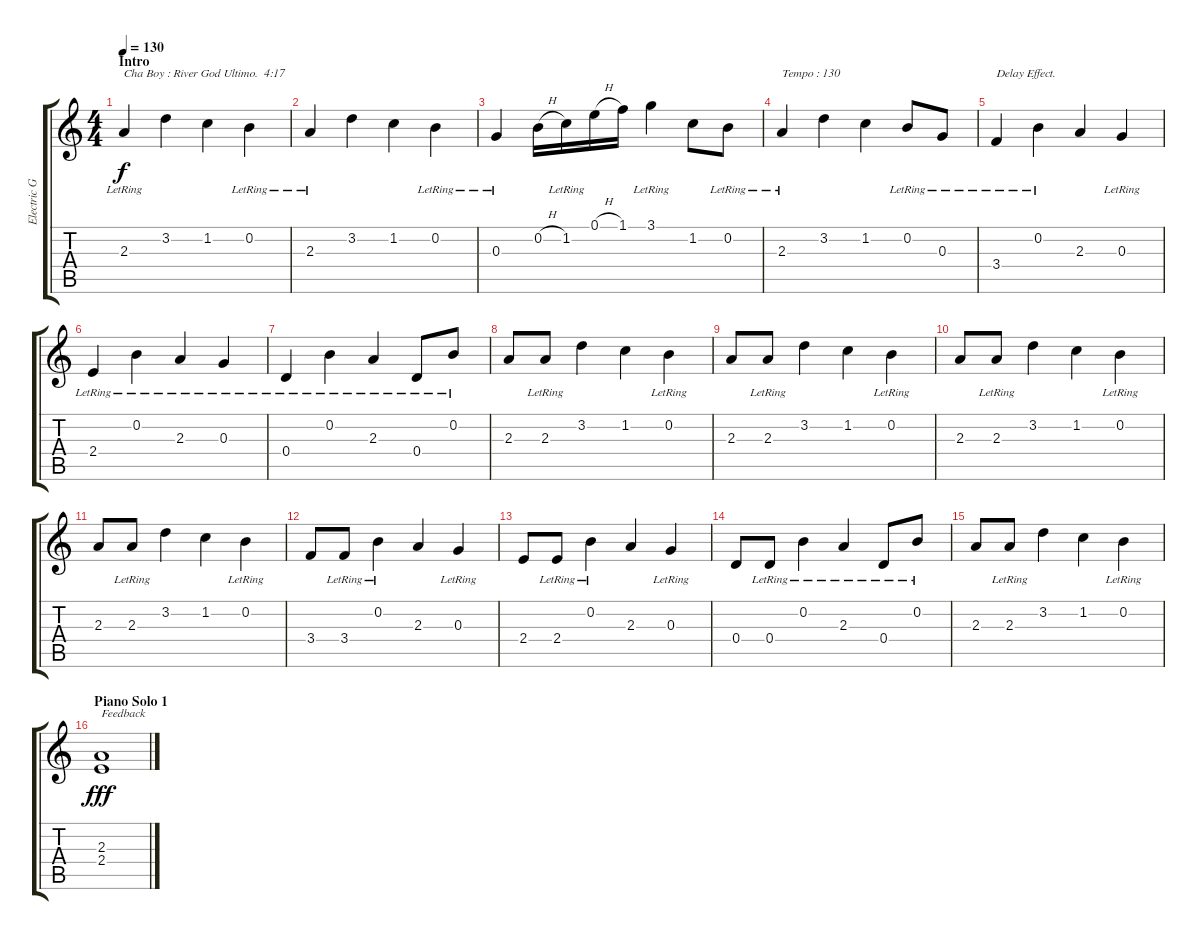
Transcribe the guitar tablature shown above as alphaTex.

\track ("Electric Guitar One" "Electric G") {instrument electricguitarjazz}
\staff {score tabs}
\tuning (E4 B3 G3 D3 A2 E2) {hide}
\ts (4 4)
\section ("" "Intro")
\tempo 130
\clef g2
\ks c
2.3{lr}.4{txt "Cha Boy : River God Ultimo.  4:17" dy f instrument electricguitarjazz} 3.2.4 1.2.4 0.2{lr}.4 |
2.3{lr}.4 3.2.4 1.2.4 0.2{lr}.4 |
0.3{lr}.4 0.2{h}.16 1.2{lr}.16 0.1{h}.16 1.1.16 3.1{lr}.4 1.2.8 0.2{lr}.8 |
2.3{lr}.4{txt "Tempo : 130"} 3.2.4 1.2.4 0.2{lr}.8 0.3{lr}.8 |
3.4{lr}.4{txt "Delay Effect."} 0.2{lr}.4 2.3.4 0.3{lr}.4 |
2.4{lr}.4 0.2{lr}.4 2.3{lr}.4 0.3{lr}.4 |
0.4{lr}.4 0.2{lr}.4 2.3{lr}.4 0.4{lr}.8 0.2{lr}.8 |
2.3.8 2.3{lr}.8 3.2.4 1.2.4 0.2{lr}.4 |
2.3.8 2.3{lr}.8 3.2.4 1.2.4 0.2{lr}.4 |
2.3.8 2.3{lr}.8 3.2.4 1.2.4 0.2{lr}.4 |
2.3.8 2.3{lr}.8 3.2.4 1.2.4 0.2{lr}.4 |
3.4.8 3.4{lr}.8 0.2{lr}.4 2.3.4 0.3{lr}.4 |
2.4.8 2.4{lr}.8 0.2{lr}.4 2.3.4 0.3{lr}.4 |
0.4.8 0.4{lr}.8 0.2{lr}.4 2.3{lr}.4 0.4{lr}.8 0.2{lr}.8 |
2.3.8 2.3{lr}.8 3.2.4 1.2.4 0.2{lr}.4 |
\section ("" "Piano Solo 1")
(2.3 2.4).1{txt "Feedback" dy fff volume 16}
